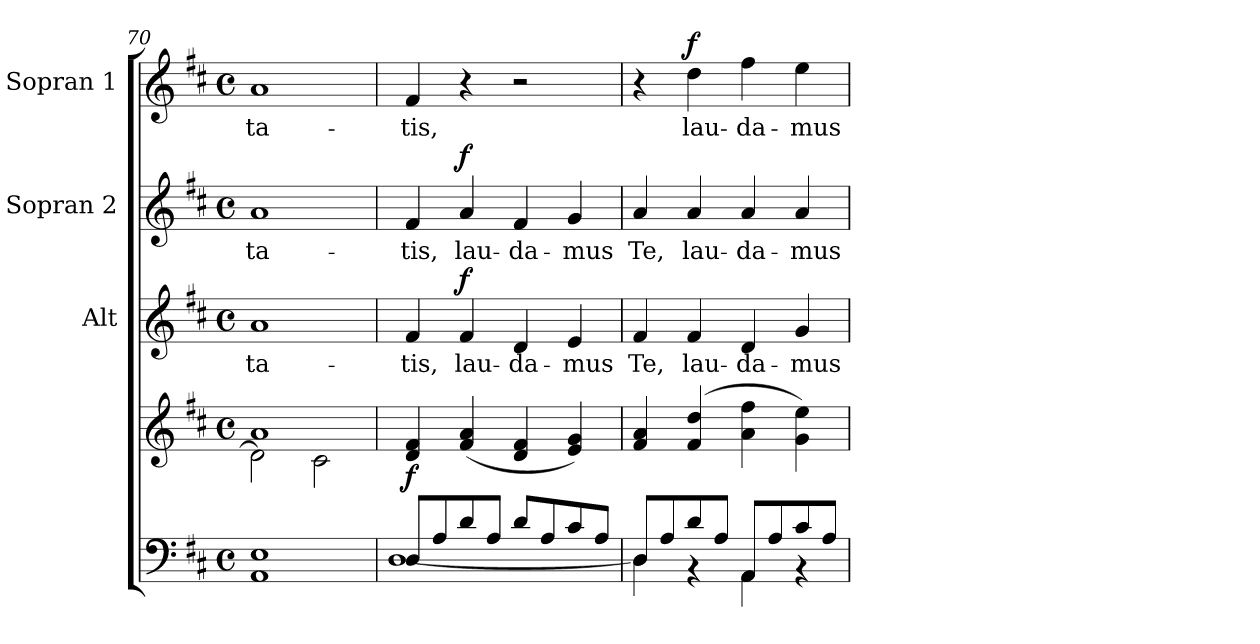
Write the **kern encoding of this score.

**kern	**kern	**dynam	**kern	**text	**dynam	**kern	**text	**dynam	**kern	**text	**dynam
*part4	*part4	*part4	*part3	*part3	*part3	*part2	*part2	*part2	*part1	*part1	*part1
*staff5	*staff4	*staff4/5	*staff3	*staff3	*staff3	*staff2	*staff2	*staff2	*staff1	*staff1	*staff1
*	*	*	*I"Alt	*	*	*I"Sopran 2	*	*	*I"Sopran 1	*	*
*	*	*	*I'A.	*	*	*I'S. 2	*	*	*I'S. 1	*	*
*clefF4	*clefG2	*	*clefG2	*	*	*clefG2	*	*	*clefG2	*	*
*k[f#c#]	*k[f#c#]	*	*k[f#c#]	*	*	*k[f#c#]	*	*	*k[f#c#]	*	*
*D:	*D:	*	*D:	*	*	*D:	*	*	*D:	*	*
*M4/4	*M4/4	*	*M4/4	*	*	*M4/4	*	*	*M4/4	*	*
*met(c)	*met(c)	*	*met(c)	*	*	*met(c)	*	*	*met(c)	*	*
=70	=70	=70	=70	=70	=70	=70	=70	=70	=70	=70	=70
*^	*^	*	*	*	*	*	*	*	*	*	*
!	!	!	!	!	!	!LO:LY:b	!	!	!LO:LY:b	!	!	!LO:LY:b	!
1E	1AA	1a	2d\]	.	1a	-ta-	.	1a	-ta-	.	1a	-ta-	.
.	.	.	2c#\	.	.	.	.	.	.	.	.	.	.
!!LO:LB:g=z
=71	=71	=71	=71	=71	=71	=71	=71	=71	=71	=71	=71	=71	=71
!	!	!	!	!LO:DY:b	!	!LO:LY:b	!	!	!LO:LY:b	!	!	!LO:LY:b	!
*	*	*v	*v	*	*	*	*	*	*	*	*	*	*
8D/L	[<1D	4d/ 4f#/	f	4f#/	-tis,	.	4f#/	-tis,	.	4f#/	-tis,	.
8A/	.	.	.	.	.	.	.	.	.	.	.	.
!	!	!	!	!	!LO:LY:b	!LO:DY:a	!	!LO:LY:b	!LO:DY:a	!	!	!
8d/	.	(<4f#/ 4a/	.	4f#/	lau-	f	4a/	lau-	f	4r	.	.
8A/J	.	.	.	.	.	.	.	.	.	.	.	.
!	!	!	!	!	!LO:LY:b	!	!	!LO:LY:b	!	!	!	!
8d/L	.	4d/ 4f#/	.	4d/	-da-	.	4f#/	-da-	.	2r	.	.
8A/	.	.	.	.	.	.	.	.	.	.	.	.
!	!	!	!	!	!LO:LY:b	!	!	!LO:LY:b	!	!	!	!
8c#/	.	4e/ 4g/)	.	4e/	-mus	.	4g/	-mus	.	.	.	.
8A/J	.	.	.	.	.	.	.	.	.	.	.	.
=72	=72	=72	=72	=72	=72	=72	=72	=72	=72	=72	=72	=72
!	!	!	!	!	!LO:LY:b	!	!	!LO:LY:b	!	!	!	!
8D/L	4D\]	4f#/ 4a/	.	4f#/	Te,	.	4a/	Te,	.	4r	.	.
8A/	.	.	.	.	.	.	.	.	.	.	.	.
!	!	!	!	!	!LO:LY:b	!	!	!LO:LY:b	!	!	!LO:LY:b	!LO:DY:a
8d/	4rBB	(4f#/ 4dd/	.	4f#/	lau-	.	4a/	lau-	.	4dd\	lau-	f
8A/J	.	.	.	.	.	.	.	.	.	.	.	.
!	!	!	!	!	!LO:LY:b	!	!	!LO:LY:b	!	!	!LO:LY:b	!
8AA/L	4AA\	4a\ 4ff#\	.	4d/	-da-	.	4a/	-da-	.	4ff#\	-da-	.
8A/	.	.	.	.	.	.	.	.	.	.	.	.
!	!	!	!	!	!LO:LY:b	!	!	!LO:LY:b	!	!	!LO:LY:b	!
8c#/	4rBB	4g\ 4ee\)	.	4g/	-mus	.	4a/	-mus	.	4ee\	-mus	.
8A/J	.	.	.	.	.	.	.	.	.	.	.	.
*v	*v	*	*	*	*	*	*	*	*	*	*	*
=	=	=	=	=	=	=	=	=	=	=	=
*-	*-	*-	*-	*-	*-	*-	*-	*-	*-	*-	*-
